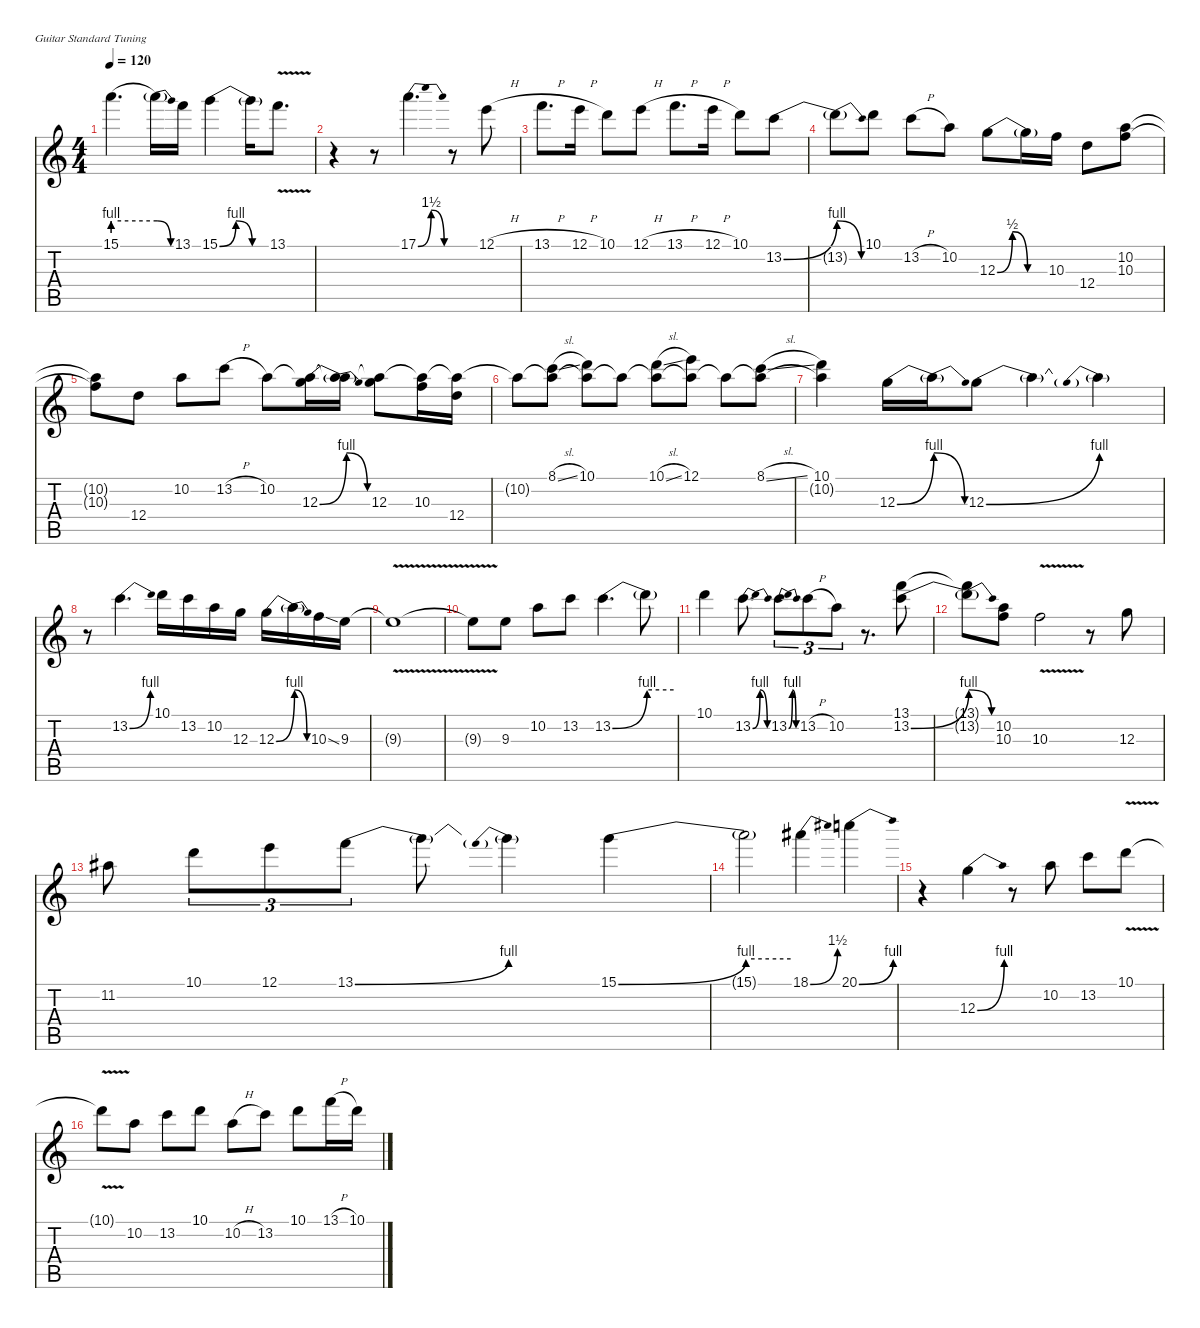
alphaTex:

\defaultSystemsLayout 4
\hideDynamics
\bracketExtendMode nobrackets
\singleTrackTrackNamePolicy hidden
\multiTrackTrackNamePolicy hidden
\firstSystemTrackNameMode fullname
\firstSystemTrackNameOrientation horizontal
\otherSystemsTrackNameOrientation horizontal
\track ("Santana - Solo" "dist.guit.") {mute instrument distortionguitar}
\staff {score tabs}
\tuning (E4 B3 G3 D3 A2 E2)
\ts (4 4)
\tempo 120
\clef g2
\ks c
15.1{be (hold 0 4 60 4) t}.4{d dy f beam Down} 15.1{be (release 0 4 60 0) t}.16{beam Down} 13.1.16{beam Down} 15.1{be (bendrelease 0 0 30 4 30 4 60 0)}.4{beam Down} 15.1{be (hold 0 0 60 0) t}.16{beam Down} 13.1{v}.8{d beam Down} |
r.4{beam Down} r.8{beam Down} 17.1{be (bendrelease 0 0 30 6 51.999998399999996 6 60 0)}.4{d beam Down} r.8{beam Down} 12.1{h}.8{beam Down} |
13.1{h}.8{d beam Down} 12.1{h}.16{beam Down} 10.1.8{beam Down} 12.1{h}.8{beam Down} 13.1{h}.8{d beam Down} 12.1{h}.16{beam Down} 10.1.8{beam Down} 13.2{be (bend 0 0 60 4)}.8{beam Down} |
13.2{be (release 0 4 60 0) t}.8{beam Down} 10.1.8{beam Down} 13.2{h}.8{beam Down} 10.2.8{beam Down} 12.3{be (bendrelease 0 0 30 2 30 2 60 0)}.8{beam Down} 12.3{be (hold 0 0 60 0) t}.16{beam Down} 10.3.16{beam Down} 12.4.8{beam Down} (10.2 10.3).8{beam Down} |
(10.2{t} 10.3{t}).8{beam Down} 12.4.8{beam Down} 10.2.8{beam Down} 13.2{h}.8{beam Down} 10.2.8{beam Down} (12.3{be (bend 0 0 60 4)} 10.2{t}).16{beam Down} (12.3{be (release 0 4 60 0) t} 10.2{t}).16{beam Down} (12.3 10.2{t}).8{beam Down} (10.3 10.2{t}).16{beam Down} (12.4 10.2{t}).16{beam Down} |
10.2{t}.8{dy mf beam Down} (8.1{sl} 10.2{t}).8{dy f beam Down} (10.1 10.2{t}).8{beam Down} 10.2{t}.8{dy mf beam Down} (10.1{sl} 10.2{t}).8{dy f beam Down} (12.1 10.2{t}).8{beam Down} 10.2{t}.8{dy mf beam Down} (8.1{sl} 10.2{t}).8{dy f beam Down} |
(10.1 10.2{t}).4{beam Down} 12.3{be (bend 0 0 60 4)}.16{beam Down} 12.3{be (release 0 4 60 0) t}.16{beam Down} 12.3{be (bend 0 0 60 4)}.8{beam Down} 12.3{t}.4{beam Down} 12.3{be (prebend 0 4 60 4) t}.4{beam Down} |
r.8{beam Down} 13.2{be (bend 0 0 30 4)}.4{d beam Down} 10.1.16{beam Down} 13.2.16{beam Down} 10.2.16{beam Down} 12.3.16{beam Down} 12.3{be (bend 0 0 60 4)}.16{beam Down} 12.3{be (release 0 4 60 0) t}.16{beam Down} 10.3{ss}.16{beam Down} 9.3.16{beam Down} |
9.3{v t}.1{beam Down} |
9.3{v t}.8{beam Down} 9.3.8{beam Down} 10.2.8{beam Down} 13.2.8{beam Down} 13.2{be (bend 0 0 60 4)}.4{d beam Down} 13.2{be (hold 0 4 60 4) t}.8{beam Down} |
10.1.4{beam Down} 13.2{be (bendrelease 0 0 15 4 30 4 45 0)}.8{d beam Down} 13.2{be (bendrelease 0 0 15 4 30 4 45 0)}.8{tu (3 2) beam Down} 13.2{h}.8{tu (3 2) beam Down} 10.2.8{tu (3 2) beam Down} r.8{d beam Down} (13.1 13.2{be (bend 0 0 60 4)}).8{beam Down} |
(13.1{t} 13.2{be (release 0 4 60 0) t}).8{beam Down} (10.2 10.3).8{beam Down} 10.3{v}.2{beam Down} r.8{beam Down} 12.3.8{beam Down} |
11.2{acc #}.8{beam Down} 10.1.8{tu (3 2) beam Down} 12.1.8{tu (3 2) beam Down} 13.1{be (bend 0 0 60 4)}.8{tu (3 2) beam Down} 13.1{t}.8{beam Down} 13.1{be (prebend 0 4 60 4) t}.4{beam Down} 15.1{be (bend 0 0 60 4)}.4{beam Down} |
15.1{be (hold 0 4 60 4) t}.2{beam Down} 18.1{be (bend 0 0 30 6) acc #}.4{beam Down} 20.1{be (bend 0 0 9.999999599999999 4)}.4{beam Down} |
r.4{beam Down} 12.3{be (bend 0 0 9.999999599999999 4)}.4{beam Down} r.8{beam Down} 10.2.8{beam Down} 13.2.8{beam Down} 10.1{v}.8{beam Down} |
10.1{v t}.8{beam Down} 10.2.8{beam Down} 13.2.8{beam Down} 10.1.8{beam Down} 10.2{h}.8{beam Down} 13.2.8{beam Down} 10.1.8{beam Down} 13.1{h}.16{beam Down} 10.1{h}.16{beam Down}
